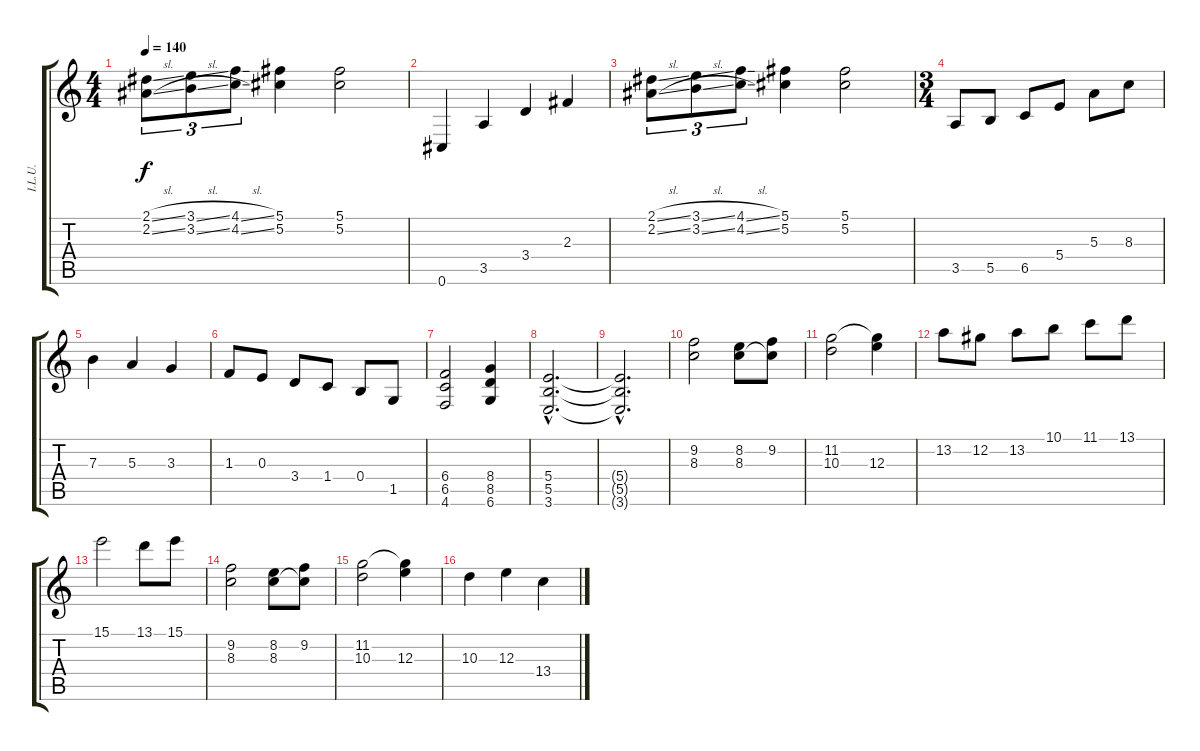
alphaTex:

\track ("I.L.U." "I.L.U.") {instrument distortionguitar}
\staff {score tabs}
\tuning (Db4 Ab3 E3 B2 Gb2 Db2) {hide}
\ts (4 4)
\tempo 140
\clef g2
\ks c
(2.1{sl} 2.2{sl}).8{tu (3 2) dy f} (3.1{sl} 3.2{sl}).8{tu (3 2)} (4.1{sl} 4.2{sl}).8{tu (3 2)} (5.1 5.2).4 (5.1 5.2).2 |
0.6.4 3.5.4 3.4.4 2.3.4 |
(2.1{sl} 2.2{sl}).8{tu (3 2)} (3.1{sl} 3.2{sl}).8{tu (3 2)} (4.1{sl} 4.2{sl}).8{tu (3 2)} (5.1 5.2).4 (5.1 5.2).2 |
\ts (3 4)
3.5.8 5.5.8 6.5.8 5.4.8 5.3.8 8.3.8 |
7.3.4 5.3.4 3.3.4 |
1.3.8 0.3.8 3.4.8 1.4.8 0.4.8 1.5.8 |
(6.4 6.5 4.6).2 (8.4 8.5 6.6).4 |
(5.4{hac} 5.5{hac} 3.6{hac}).2{d} |
(5.4{hac t} 5.5{hac t} 3.6{hac t}).2{d} |
(9.2 8.3).2 (8.2 8.3).8 (9.2 8.3{t}).8 |
(11.2 10.3).2 (11.2{t} 12.3).4 |
13.2.8 12.2.8 13.2.8 10.1.8 11.1.8 13.1.8 |
15.1.2 13.1.8 15.1.8 |
(9.2 8.3).2 (8.2 8.3).8 (9.2 8.3{t}).8 |
(11.2 10.3).2 (11.2{t} 12.3).4 |
10.3.4 12.3.4 13.4.4
